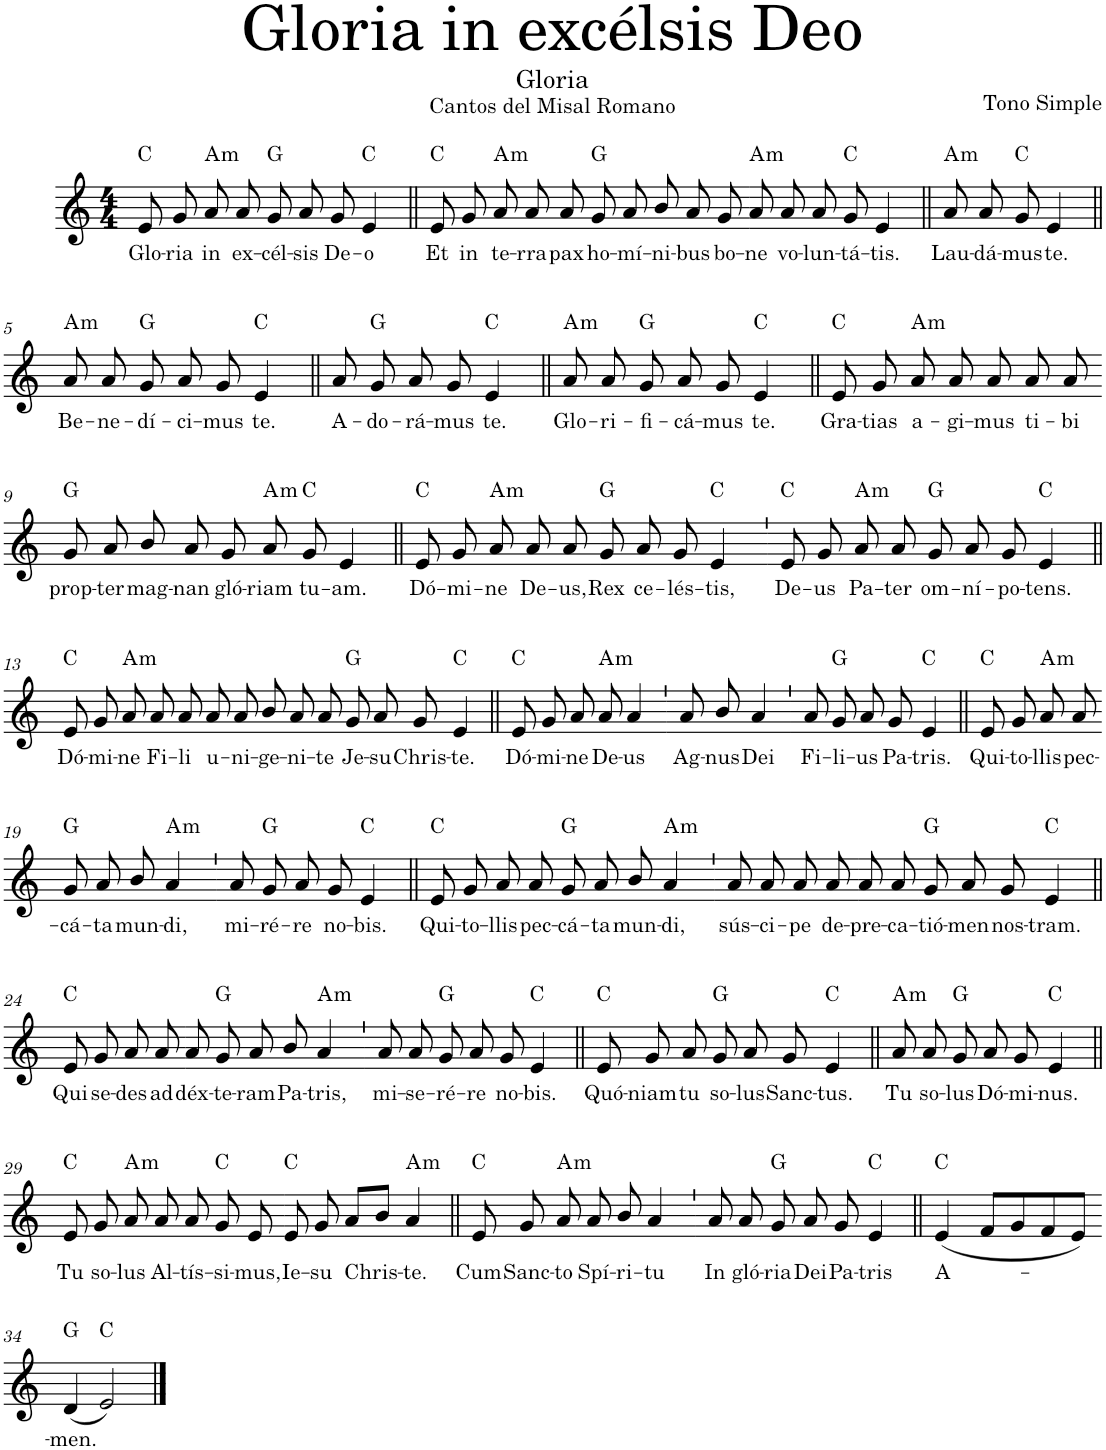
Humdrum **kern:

**kern	**text	**harte
*part1	*part1	*part1
*staff1	*staff1	*
*I"Mujeres	*	*
*clefG2	*	*
*k[]	*	*
*M4/4	*	*
=1	=1	=1
!	!LO:LY:b	!
8e/	Glo-	C:maj
!	!LO:LY:b	!
8g/	-ria	.
!	!LO:LY:b	!LO:H:kt=m
8a/	in	A:min
!	!LO:LY:b	!
8a/	ex-	.
!	!LO:LY:b	!
8g/	-cél-	G:maj
!	!LO:LY:b	!
8a/	-sis	.
!	!LO:LY:b	!
8g/	De-	.
!	!LO:LY:b	!
[8e/	-o	C:maj
=2||	=2||	=2||
!	!LO:LY:b	!
8e/	Et	C:maj
8e/]	.	.
!	!LO:LY:b	!LO:H:kt=m
8g/	in	A:min
!	!LO:LY:b	!
8a/	te-	.
!	!LO:LY:b	!
8a/	-rra	.
!	!LO:LY:b	!
8a/	pax	G:maj
!	!LO:LY:b	!
8g/	ho-	.
!	!LO:LY:b	!
8a/	-mí-	.
!	!LO:LY:b	!
8b/	-ni-	.
!	!LO:LY:b	!
8a/	-bus	.
!	!LO:LY:b	!
8g/	bo-	.
=3-	=3-	=3-
!	!LO:LY:b	!LO:H:kt=m
8a/	-ne	A:min
!	!LO:LY:b	!
8a/	vo-	.
!	!LO:LY:b	!
8a/	-lun-	.
!	!LO:LY:b	!
8g/	-tá-	C:maj
!	!LO:LY:b	!
4e/	-tis.	.
=4||	=4||	=4||
!	!LO:LY:b	!LO:H:kt=m
8a/	Lau-	A:min
!	!LO:LY:b	!
8a/	-dá-	.
!	!LO:LY:b	!
8g/	-mus	C:maj
!	!LO:LY:b	!
4e/	te.	.
!!LO:LB:g=z
=5||	=5||	=5||
!	!LO:LY:b	!LO:H:kt=m
8a/	Be-	A:min
!	!LO:LY:b	!
8a/	-ne-	.
!	!LO:LY:b	!
8g/	-dí-	G:maj
!	!LO:LY:b	!
8a/	-ci-	.
!	!LO:LY:b	!
8g/	-mus	.
!	!LO:LY:b	!
4e/	te.	C:maj
=6||	=6||	=6||
!	!LO:LY:b	!
8a/	A-	.
!	!LO:LY:b	!
8g/	-do-	G:maj
!	!LO:LY:b	!
8a/	-rá-	.
!	!LO:LY:b	!
8g/	-mus	.
!	!LO:LY:b	!
4e/	te.	C:maj
=7||	=7||	=7||
!	!LO:LY:b	!LO:H:kt=m
8a/	Glo-	A:min
!	!LO:LY:b	!
8a/	-ri-	.
!	!LO:LY:b	!
8g/	-fi-	G:maj
!	!LO:LY:b	!
8a/	-cá-	.
!	!LO:LY:b	!
8g/	-mus	.
!	!LO:LY:b	!
4e/	te.	C:maj
=8||	=8||	=8||
!	!LO:LY:b	!
8e/	Gra-	C:maj
!	!LO:LY:b	!
8g/	-tias	.
!	!LO:LY:b	!LO:H:kt=m
8a/	a-	A:min
!	!LO:LY:b	!
8a/	-gi-	.
!	!LO:LY:b	!
8a/	-mus	.
!	!LO:LY:b	!
8a/	ti-	.
!	!LO:LY:b	!
8a/	-bi	.
!!LO:LB:g=z
=9-	=9-	=9-
!	!LO:LY:b	!
8g/	prop-	G:maj
!	!LO:LY:b	!
8a/	-ter	.
!	!LO:LY:b	!
8b/	mag-	.
!	!LO:LY:b	!
8a/	-nan	.
!	!LO:LY:b	!
8g/	gló-	.
!	!LO:LY:b	!LO:H:kt=m
8a/	-riam	A:min
!	!LO:LY:b	!
8g/	tu-	C:maj
!	!LO:LY:b	!
[8e/	-am.	.
=10||	=10||	=10||
!	!LO:LY:b	!
8e/	Dó-	C:maj
8e/]	.	.
!	!LO:LY:b	!LO:H:kt=m
8g/	-mi-	A:min
!	!LO:LY:b	!
8a/	-ne	.
!	!LO:LY:b	!
8a/	De-	.
!	!LO:LY:b	!
8a/	-us,	.
=11-	=11-	=11-
!	!LO:LY:b	!
8g/	Rex	G:maj
!	!LO:LY:b	!
8a/	ce-	.
!	!LO:LY:b	!
8g/	-lés-	.
!	!LO:LY:b	!
4e/	-tis,	C:maj
=12`	=12`	=12`
!	!LO:LY:b	!
8e/	De-	C:maj
!	!LO:LY:b	!
8g/	-us	.
!	!LO:LY:b	!LO:H:kt=m
8a/	Pa-	A:min
!	!LO:LY:b	!
8a/	-ter	.
!	!LO:LY:b	!
8g/	om-	G:maj
!	!LO:LY:b	!
8a/	-ní-	.
!	!LO:LY:b	!
8g/	-po-	.
!	!LO:LY:b	!
[8e/	-tens.	C:maj
!!LO:LB:g=z
=13||	=13||	=13||
!	!LO:LY:b	!
8e/	Dó-	C:maj
8e/]	.	.
!	!LO:LY:b	!LO:H:kt=m
8g/	-mi-	A:min
!	!LO:LY:b	!
8a/	-ne	.
!	!LO:LY:b	!
8a/	Fi-	.
!	!LO:LY:b	!
8a/	-li	.
!	!LO:LY:b	!
8a/	u-	.
!	!LO:LY:b	!
8a/	-ni-	.
!	!LO:LY:b	!
8b/	-ge-	.
!	!LO:LY:b	!
8a/	-ni-	.
!	!LO:LY:b	!
8a/	-te	.
=14-	=14-	=14-
!	!LO:LY:b	!
8g/	-Je-	G:maj
!	!LO:LY:b	!
8a/	-su	.
!	!LO:LY:b	!
8g/	Chris-	.
!	!LO:LY:b	!
4e/	-te.	C:maj
=15||	=15||	=15||
!	!LO:LY:b	!
8e/	Dó-	C:maj
!	!LO:LY:b	!
8g/	-mi-	.
!	!LO:LY:b	!
8a/	-ne	.
!	!LO:LY:b	!LO:H:kt=m
8a/	De-	A:min
!	!LO:LY:b	!
4a/	-us	.
=16`	=16`	=16`
!	!LO:LY:b	!
8a/	Ag-	.
!	!LO:LY:b	!
8b/	-nus	.
!	!LO:LY:b	!
4a/	Dei	.
=17`	=17`	=17`
!	!LO:LY:b	!
8a/	Fi-	.
!	!LO:LY:b	!
8g/	-li-	G:maj
!	!LO:LY:b	!
8a/	-us	.
!	!LO:LY:b	!
8g/	Pa-	.
!	!LO:LY:b	!
4e/	-tris.	C:maj
=18||	=18||	=18||
!	!LO:LY:b	!
8e/	Qui-	C:maj
!	!LO:LY:b	!
8g/	-to-	.
!	!LO:LY:b	!LO:H:kt=m
8a/	-llis	A:min
!	!LO:LY:b	!
8a/	pec-	.
!!LO:LB:g=z
=19-	=19-	=19-
!	!LO:LY:b	!
8g/	-cá-	G:maj
!	!LO:LY:b	!
8a/	-ta	.
!	!LO:LY:b	!
8b/	mun-	.
!	!LO:LY:b	!LO:H:kt=m
4a/	-di,	A:min
=20`	=20`	=20`
!	!LO:LY:b	!
8a/	-mi-	.
!	!LO:LY:b	!
8g/	-ré-	G:maj
!	!LO:LY:b	!
8a/	-re	.
!	!LO:LY:b	!
8g/	no-	.
!	!LO:LY:b	!
4e/	-bis.	C:maj
=21||	=21||	=21||
!	!LO:LY:b	!
8e/	Qui-	C:maj
!	!LO:LY:b	!
8g/	-to-	.
!	!LO:LY:b	!
8a/	-llis	.
!	!LO:LY:b	!
8a/	pec-	.
!	!LO:LY:b	!
8g/	-cá-	G:maj
!	!LO:LY:b	!
8a/	-ta	.
!	!LO:LY:b	!
8b/	mun-	.
!	!LO:LY:b	!LO:H:kt=m
[8a/	-di,	A:min
=22`	=22`	=22`
!	!LO:LY:b	!
8a/	sús-	.
8a/]	.	.
!	!LO:LY:b	!
8a/	-ci-	.
!	!LO:LY:b	!
8a/	-pe	.
!	!LO:LY:b	!
8a/	de-	.
=23-	=23-	=23-
!	!LO:LY:b	!
8a/	-pre-	.
!	!LO:LY:b	!
8a/	-ca-	.
!	!LO:LY:b	!
8g/	-tió-	G:maj
!	!LO:LY:b	!
8a/	-men	.
!	!LO:LY:b	!
8g/	nos-	.
!	!LO:LY:b	!
4e/	-tram.	C:maj
!!LO:LB:g=z
=24||	=24||	=24||
!	!LO:LY:b	!
8e/	Qui	C:maj
!	!LO:LY:b	!
8g/	se-	.
!	!LO:LY:b	!
8a/	-des	.
!	!LO:LY:b	!
8a/	ad	.
=25-	=25-	=25-
!	!LO:LY:b	!
8a/	déx-	.
!	!LO:LY:b	!
8g/	-te-	G:maj
!	!LO:LY:b	!
8a/	-ram	.
!	!LO:LY:b	!
8b/	Pa-	.
!	!LO:LY:b	!LO:H:kt=m
4a/	-tris,	A:min
=26`	=26`	=26`
!	!LO:LY:b	!
8a/	mi-	.
!	!LO:LY:b	!
8a/	-se-	.
!	!LO:LY:b	!
8g/	-ré-	G:maj
!	!LO:LY:b	!
8a/	-re	.
!	!LO:LY:b	!
8g/	no-	.
!	!LO:LY:b	!
4e/	-bis.	C:maj
=27||	=27||	=27||
!	!LO:LY:b	!
8e/	Quó-	C:maj
!	!LO:LY:b	!
8g/	-niam	.
!	!LO:LY:b	!
8a/	tu	.
!	!LO:LY:b	!
8g/	so-	G:maj
!	!LO:LY:b	!
8a/	-lus	.
!	!LO:LY:b	!
8g/	Sanc-	.
!	!LO:LY:b	!
4e/	-tus.	C:maj
=28||	=28||	=28||
!	!LO:LY:b	!LO:H:kt=m
8a/	Tu	A:min
!	!LO:LY:b	!
8a/	so-	.
!	!LO:LY:b	!
8g/	-lus	G:maj
!	!LO:LY:b	!
8a/	Dó-	.
!	!LO:LY:b	!
8g/	-mi-	.
!	!LO:LY:b	!
4e/	-nus.	C:maj
!!LO:LB:g=z
=29||	=29||	=29||
!	!LO:LY:b	!
8e/	Tu	C:maj
!	!LO:LY:b	!
8g/	so-	.
!	!LO:LY:b	!LO:H:kt=m
8a/	-lus	A:min
!	!LO:LY:b	!
8a/	Al-	.
!	!LO:LY:b	!
8a/	-tís-	.
!	!LO:LY:b	!
8g/	-si-	C:maj
!	!LO:LY:b	!
8e/	-mus,	.
=30-	=30-	=30-
!	!LO:LY:b	!
8e/	Ie-	C:maj
!	!LO:LY:b	!
8g/	-su	.
!	!LO:LY:b	!
8a/L	Chris-	.
8b/J	.	.
!	!LO:LY:b	!LO:H:kt=m
4a/	-te.	A:min
=31||	=31||	=31||
!	!LO:LY:b	!
8e/	Cum	C:maj
!	!LO:LY:b	!
8g/	Sanc-	.
!	!LO:LY:b	!LO:H:kt=m
8a/	-to	A:min
!	!LO:LY:b	!
8a/	Spí-	.
!	!LO:LY:b	!
8b/	-ri-	.
!	!LO:LY:b	!
4a/	-tu	.
=32`	=32`	=32`
!	!LO:LY:b	!
8a/	In	.
!	!LO:LY:b	!
8a/	gló-	.
!	!LO:LY:b	!
8g/	-ria	G:maj
!	!LO:LY:b	!
8a/	Dei	.
!	!LO:LY:b	!
8g/	Pa-	.
!	!LO:LY:b	!
4e/	-tris	C:maj
=33||	=33||	=33||
!	!LO:LY:b	!
(4e/	A-	C:maj
8f/L	.	.
8g/	.	.
8f/	.	.
8e/J)	.	.
!!LO:LB:g=z
=34-	=34-	=34-
!	!LO:LY:b	!
(4d/	-men.	G:maj
2e/)	.	C:maj
==	==	==
*-	*-	*-
